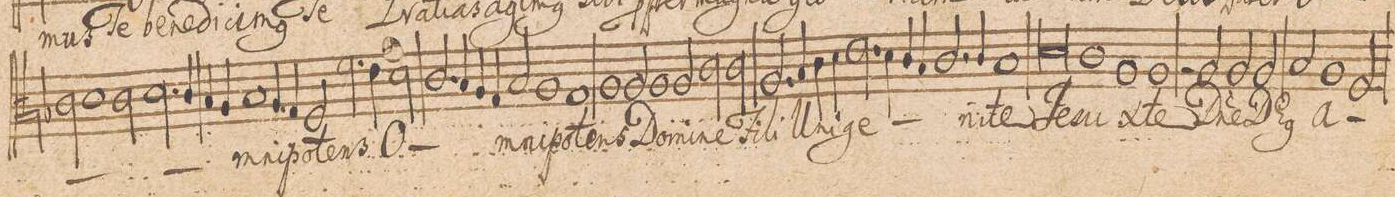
**kern	**text
*I"TENOR.	*
*clefC3	*
*k[b-]	*
*met(c|)	*
*M2/1	*
2c\	.
1d\	.
2c\	.
=27-	=27-
2.d\	.
4c/	.
4B-/	.
4A/	.
1B-/	-mni-
=28-	=28-
4A/	-po-
4G/	.
2F/	-tens
2.f\	O-
=29-	=29-
4e\	.
2d\	.
2.c/	.
4B-/	.
=30-	=30-
4A/	.
4G/	.
2B-/	-mni-
1A/	-po-
=31-	=31-
1G/	.
1A/	-tens
=32-	=32-
2A/	Do-
1A/	-mi-
2A/	-ne
=33-	=33-
2c\	Fi-
2c\	-li
2.A/	U-
4B-/	-ni-
=34-	=34-
4c\	-ge-
4d\	.
2.e\	.
4d\	.
4c/	.
4B-/	.
=35-	=35-
2.c/	.
4c/	-ni-
1B-/	-te
=36-	=36-
0d\	Je-
=37-	=37-
1c\	-su
1A/	x-
=38-	=38-
1A/	-te
2r	.
2A/	D(o-
=39-	=39-
2A/	-mi)-
2A/	-ne
2B-/	DE-
1A/	-us)
=40-	=40-
2F/	A-
*-	*-
